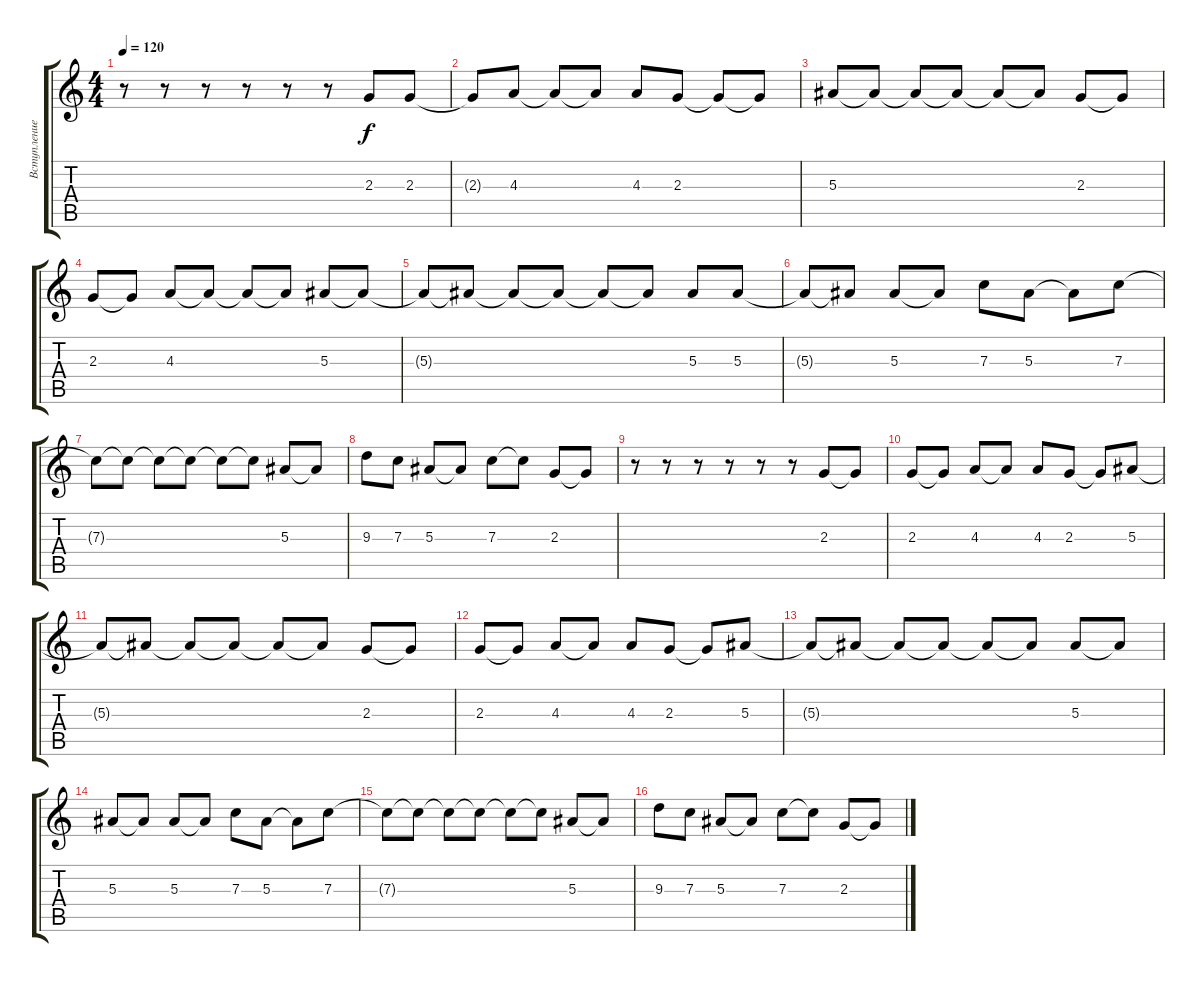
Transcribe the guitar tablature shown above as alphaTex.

\track ("Вступление" "Вступление") {instrument electricguitarclean}
\staff {score tabs}
\tuning (D4 A3 F3 C3 G2 D2) {hide}
\ts (4 4)
\tempo 120
\clef g2
\ks c
r.8{dy f} r.8 r.8 r.8 r.8 r.8 2.3.8 2.3.8 |
2.3{t}.8 4.3.8 4.3{t}.8 4.3{t}.8 4.3.8 2.3.8 2.3{t}.8 2.3{t}.8 |
5.3.8 5.3{t}.8 5.3{t}.8 5.3{t}.8 5.3{t}.8 5.3{t}.8 2.3.8 2.3{t}.8 |
2.3.8 2.3{t}.8 4.3.8 4.3{t}.8 4.3{t}.8 4.3{t}.8 5.3.8 5.3{t}.8 |
5.3{t}.8 5.3{t}.8 5.3{t}.8 5.3{t}.8 5.3{t}.8 5.3{t}.8 5.3.8 5.3.8 |
5.3{t}.8 5.3{t}.8 5.3.8 5.3{t}.8 7.3.8 5.3.8 5.3{t}.8 7.3.8 |
7.3{t}.8 7.3{t}.8 7.3{t}.8 7.3{t}.8 7.3{t}.8 7.3{t}.8 5.3.8 5.3{t}.8 |
9.3.8 7.3.8 5.3.8 5.3{t}.8 7.3.8 7.3{t}.8 2.3.8 2.3{t}.8 |
r.8 r.8 r.8 r.8 r.8 r.8 2.3.8 2.3{t}.8 |
2.3.8 2.3{t}.8 4.3.8 4.3{t}.8 4.3.8 2.3.8 2.3{t}.8 5.3.8 |
5.3{t}.8 5.3{t}.8 5.3{t}.8 5.3{t}.8 5.3{t}.8 5.3{t}.8 2.3.8 2.3{t}.8 |
2.3.8 2.3{t}.8 4.3.8 4.3{t}.8 4.3.8 2.3.8 2.3{t}.8 5.3.8 |
5.3{t}.8 5.3{t}.8 5.3{t}.8 5.3{t}.8 5.3{t}.8 5.3{t}.8 5.3.8 5.3{t}.8 |
5.3.8 5.3{t}.8 5.3.8 5.3{t}.8 7.3.8 5.3.8 5.3{t}.8 7.3.8 |
7.3{t}.8 7.3{t}.8 7.3{t}.8 7.3{t}.8 7.3{t}.8 7.3{t}.8 5.3.8 5.3{t}.8 |
9.3.8 7.3.8 5.3.8 5.3{t}.8 7.3.8 7.3{t}.8 2.3.8 2.3{t}.8
